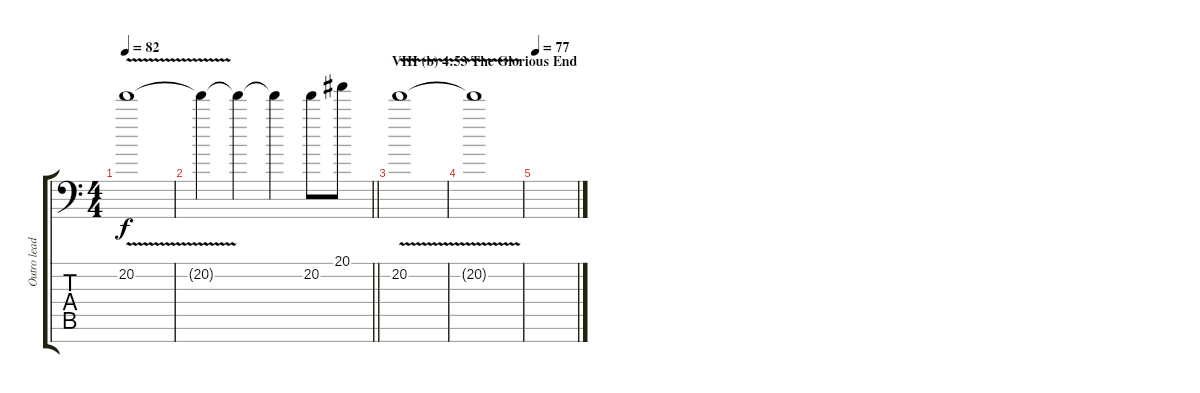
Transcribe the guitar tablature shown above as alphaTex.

\track ("Outro lead guitar " "Outro lead") {instrument distortionguitar}
\staff {score tabs}
\tuning (D4 A3 F3 C3 G2 D2 A1) {hide}
\ts (4 4)
\tempo 82
\clef f4
\ks c
20.2{v}.1{dy f} |
\barLineRight lightlight
20.2{t}.4 20.2{t}.4 20.2{t}.4 20.2.8 20.1.8 |
\section ("" "VIII (b) 4:53 The Glorious End")
20.2{v}.1{volume 0} |
20.2{t}.1 |
\tempo 77
